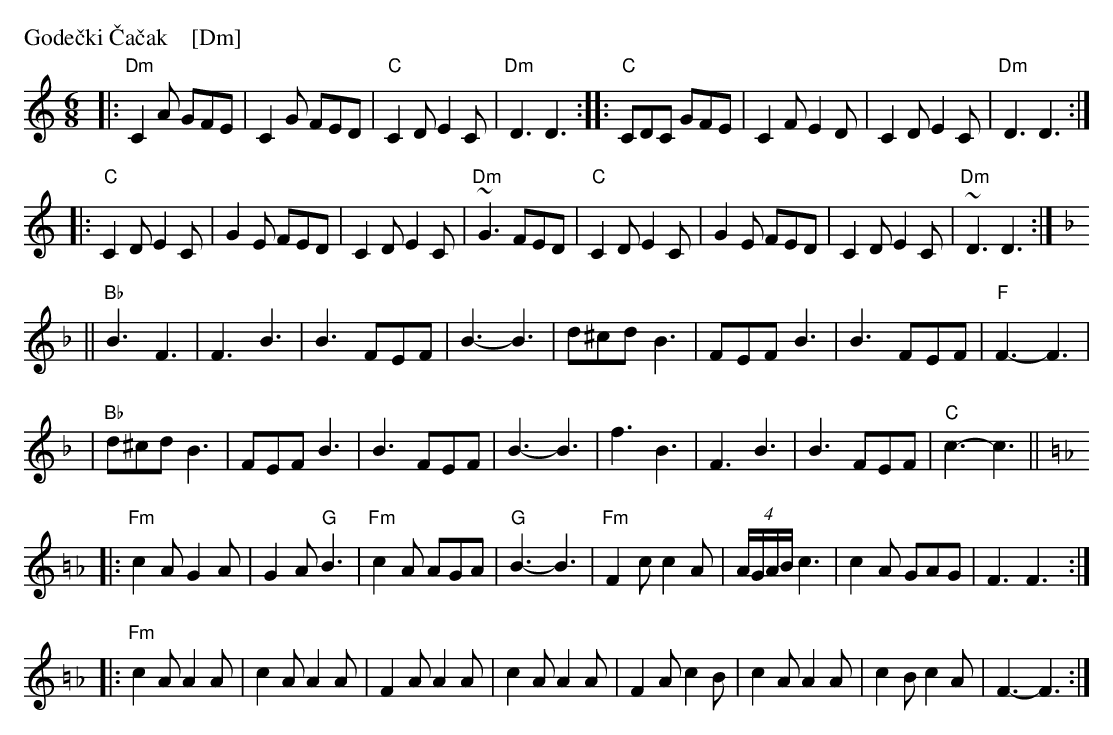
X:1
P: Gode\vcki \vCa\vcak    [Dm]
M: 6/8
L: 1/8
K: DDor
|: "Dm"C2A GFE | C2G FED | "C"C2D E2C | "Dm"D3 D3 \
::  "C"CDC GFE | C2F E2D |    C2D E2C | "Dm"D3 D3 :|
y2\
|:  "C"C2D E2C | G2E FED |    C2D E2C | "Dm"~G3 FED \
|   "C"C2D E2C | G2E FED |    C2D E2C | "Dm"~D3 D3 :|
K:Bblyd
||  "Bb"B3 F3  | F3  B3  | B3 FEF |    B3- B3 \
|      d^cd B3 | FEF B3  | B3 FEF | "F"F3- F3 |
|  "Bb"d^cd B3 | FEF B3  | B3 FEF |    B3- B3 \
|        f3 B3 | F3  B3  | B3 FEF | "C"c3- c3 ||
K:F=B_A
|: "Fm"c2A G2A | G2A     "G"B3 | "Fm"c2A AGA | "G"B3- B3 \
|  "Fm"F2c c2A | (4A/G/A/B/ c3 |     c2A GAG |    F3  F3 :|
|: "Fm"c2A A2A | c2A A2A | F2A A2A | c2A A2A \
|      F2A c2B | c2A A2A | c2B c2A | F3- F3 :|
